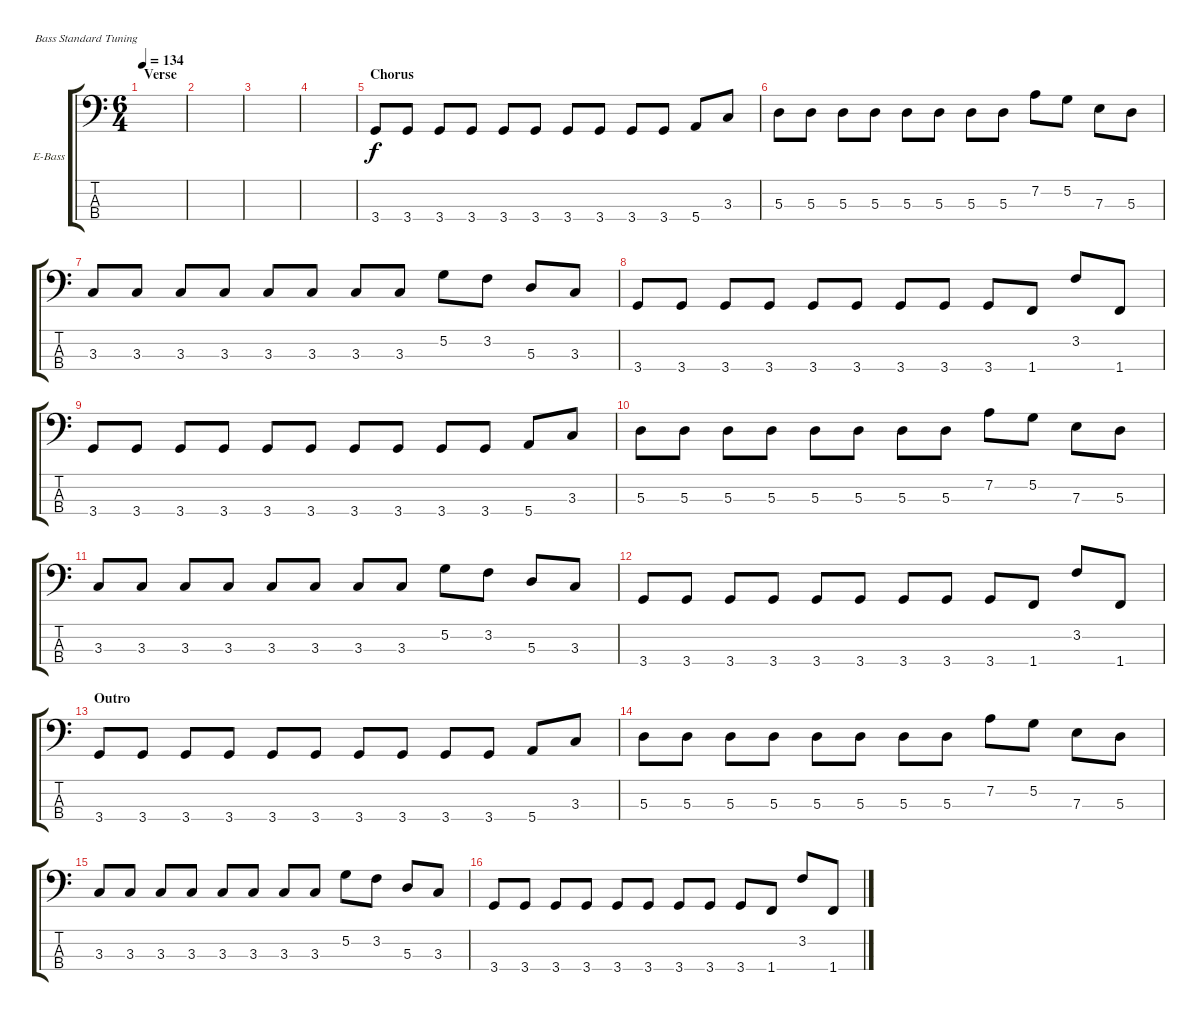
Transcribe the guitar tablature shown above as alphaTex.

\defaultSystemsLayout 4
\bracketExtendMode groupsimilarinstruments
\firstSystemTrackNameOrientation horizontal
\otherSystemsTrackNameOrientation horizontal
\track ("Electric Bass" "E-Bass") {instrument electricbassfinger}
\staff {score tabs}
\tuning (G2 D2 A1 E1)
\ts (6 4)
\section ("" "Verse")
\tempo 134
\clef f4
\ks c
|
|
|
|
\section ("" "Chorus")
3.4.8 3.4.8 3.4.8 3.4.8 3.4.8 3.4.8 3.4.8 3.4.8 3.4.8 3.4.8 5.4.8 3.3.8 |
5.3.8 5.3.8 5.3.8 5.3.8 5.3.8 5.3.8 5.3.8 5.3.8 7.2.8 5.2.8 7.3.8 5.3.8 |
3.3.8 3.3.8 3.3.8 3.3.8 3.3.8 3.3.8 3.3.8 3.3.8 5.2.8 3.2.8 5.3.8 3.3.8 |
3.4.8 3.4.8 3.4.8 3.4.8 3.4.8 3.4.8 3.4.8 3.4.8 3.4.8 1.4.8 3.2.8 1.4.8 |
3.4.8 3.4.8 3.4.8 3.4.8 3.4.8 3.4.8 3.4.8 3.4.8 3.4.8 3.4.8 5.4.8 3.3.8 |
5.3.8 5.3.8 5.3.8 5.3.8 5.3.8 5.3.8 5.3.8 5.3.8 7.2.8 5.2.8 7.3.8 5.3.8 |
3.3.8 3.3.8 3.3.8 3.3.8 3.3.8 3.3.8 3.3.8 3.3.8 5.2.8 3.2.8 5.3.8 3.3.8 |
3.4.8 3.4.8 3.4.8 3.4.8 3.4.8 3.4.8 3.4.8 3.4.8 3.4.8 1.4.8 3.2.8 1.4.8 |
\section ("" "Outro")
3.4.8 3.4.8 3.4.8 3.4.8 3.4.8 3.4.8 3.4.8 3.4.8 3.4.8 3.4.8 5.4.8 3.3.8 |
5.3.8 5.3.8 5.3.8 5.3.8 5.3.8 5.3.8 5.3.8 5.3.8 7.2.8 5.2.8 7.3.8 5.3.8 |
3.3.8 3.3.8 3.3.8 3.3.8 3.3.8 3.3.8 3.3.8 3.3.8 5.2.8 3.2.8 5.3.8 3.3.8 |
3.4.8 3.4.8 3.4.8 3.4.8 3.4.8 3.4.8 3.4.8 3.4.8 3.4.8 1.4.8 3.2.8 1.4.8
